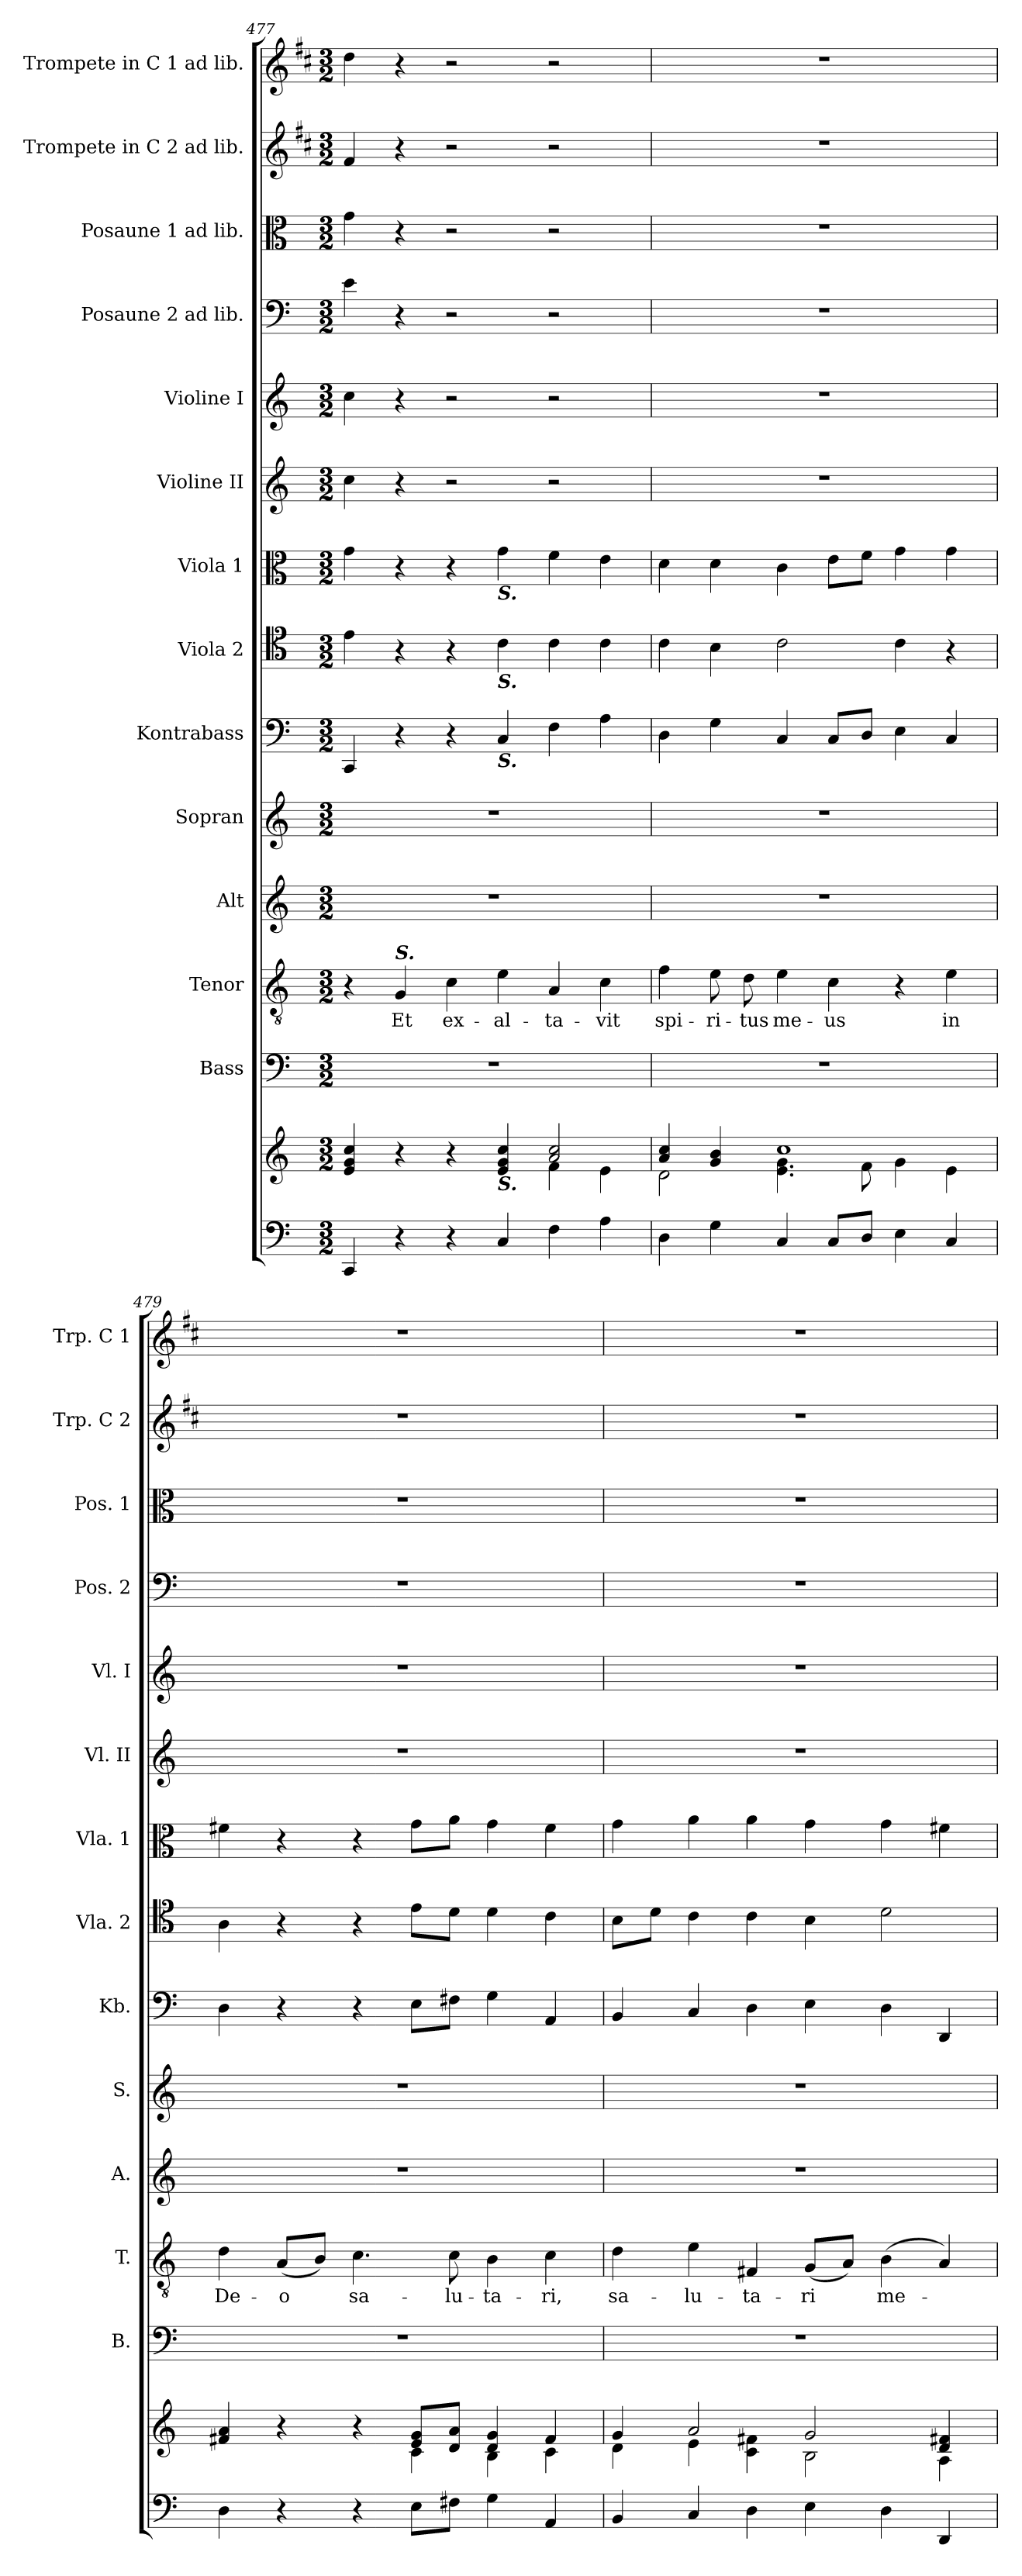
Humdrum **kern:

**kern	**kern	**kern	**kern	**text	**kern	**kern	**kern	**kern	**kern	**kern	**kern	**kern	**kern	**kern	**kern
*part14	*part14	*part13	*part12	*part12	*part11	*part10	*part9	*part8	*part7	*part6	*part5	*part4	*part3	*part2	*part1
*staff15	*staff14	*staff13	*staff12	*staff12	*staff11	*staff10	*staff9	*staff8	*staff7	*staff6	*staff5	*staff4	*staff3	*staff2	*staff1
*	*	*I"Bass	*I"Tenor	*	*I"Alt	*I"Sopran	*I"Kontrabass	*I"Viola 2	*I"Viola 1	*I"Violine II	*I"Violine I	*I"Posaune 2 ad lib.	*I"Posaune 1 ad lib.	*I"Trompete in C 2 ad lib.	*I"Trompete in C 1 ad lib.
*	*	*I'B.	*I'T.	*	*I'A.	*I'S.	*I'Kb.	*I'Vla. 2	*I'Vla. 1	*I'Vl. II	*I'Vl. I	*I'Pos. 2	*I'Pos. 1	*I'Trp. C 2	*I'Trp. C 1
!!LO:PB:g=z
*clefF4	*clefG2	*clefF4	*clefGv2	*	*clefG2	*clefG2	*clefF4	*clefC4	*clefC3	*clefG2	*clefG2	*clefF4	*clefC3	*clefG2	*clefG2
*	*	*	*	*	*	*	*ITrd7c12	*	*	*	*	*	*	*ITrd1c2	*ITrd1c2
*k[]	*k[]	*k[]	*k[]	*	*k[]	*k[]	*k[]	*k[]	*k[]	*k[]	*k[]	*k[]	*k[]	*k[]	*k[]
*C:	*C:	*C:	*C:	*	*C:	*C:	*C:	*C:	*C:	*C:	*C:	*C:	*C:	*C:	*C:
*M3/2	*M3/2	*M3/2	*M3/2	*	*M3/2	*M3/2	*M3/2	*M3/2	*M3/2	*M3/2	*M3/2	*M3/2	*M3/2	*M3/2	*M3/2
=477	=477	=477	=477	=477	=477	=477	=477	=477	=477	=477	=477	=477	=477	=477	=477
*	*^	*	*	*	*	*	*	*	*	*	*	*	*	*	*
4CC/	4e/ 4g/ 4cc/	1ryy	1.r	4r	.	1.r	1.r	4CCC/	4e\	4g\	4cc\	4cc\	4e\	4g\	4e/	4cc\
!	!	!	!	!LO:TX:a:Bi:t=S.	!	!	!	!	!	!	!	!	!	!	!	!
!	!	!	!	!	!LO:LY:b	!	!	!	!	!	!	!	!	!	!	!
4r	4r	.	.	4G/	Et	.	.	4r	4r	4r	4r	4r	4r	4r	4r	4r
!	!	!	!	!	!LO:LY:b	!	!	!	!	!	!	!	!	!	!	!
4r	4r	.	.	4c\	ex-	.	.	4r	4r	4r	2r	2r	2r	2r	2r	2r
!	!	!	!	!	!	!	!	!	!	!LO:TX:b:Bi:t=S.	!	!	!	!	!	!
!	!	!	!	!	!	!	!	!	!LO:TX:b:Bi:t=S.	!	!	!	!	!	!	!
!	!	!	!	!	!	!	!	!LO:TX:b:Bi:t=S.	!	!	!	!	!	!	!	!
!	!LO:TX:b:Bi:t=S.	!	!	!	!	!	!	!	!	!	!	!	!	!	!	!
!	!	!	!	!	!LO:LY:b	!	!	!	!	!	!	!	!	!	!	!
4C/	4e/ 4g/ 4cc/	.	.	4e\	-al-	.	.	4CC/	4c\	4g\	.	.	.	.	.	.
!	!	!	!	!	!LO:LY:b	!	!	!	!	!	!	!	!	!	!	!
4F\	2a/ 2cc/	4f\	.	4A/	-ta-	.	.	4FF\	4c\	4f\	2r	2r	2r	2r	2r	2r
!	!	!	!	!	!LO:LY:b	!	!	!	!	!	!	!	!	!	!	!
4A\	.	4e\	.	4c\	-vit	.	.	4AA\	4c\	4e\	.	.	.	.	.	.
=478	=478	=478	=478	=478	=478	=478	=478	=478	=478	=478	=478	=478	=478	=478	=478	=478
!	!	!	!	!	!LO:LY:b	!	!	!	!	!	!	!	!	!	!	!
4D\	4a/ 4cc/	2d\	1.r	4f\	spi-	1.r	1.r	4DD\	4c\	4d\	1.r	1.r	1.r	1.r	1.r	1.r
!	!	!	!	!	!LO:LY:b	!	!	!	!	!	!	!	!	!	!	!
4G\	4g/ 4b/	.	.	8e\	-ri-	.	.	4GG\	4B\	4d\	.	.	.	.	.	.
!	!	!	!	!	!LO:LY:b	!	!	!	!	!	!	!	!	!	!	!
.	.	.	.	8d\	-tus	.	.	.	.	.	.	.	.	.	.	.
!	!	!	!	!	!LO:LY:b	!	!	!	!	!	!	!	!	!	!	!
4C/	1cc	4.e\ 4.g\	.	4e\	me-	.	.	4CC/	2c\	4c\	.	.	.	.	.	.
!	!	!	!	!	!LO:LY:b	!	!	!	!	!	!	!	!	!	!	!
8C/L	.	.	.	4c\	-us	.	.	8CC/L	.	8e\L	.	.	.	.	.	.
8D/J	.	8f\	.	.	.	.	.	8DD/J	.	8f\J	.	.	.	.	.	.
4E\	.	4g\	.	4r	.	.	.	4EE\	4c\	4g\	.	.	.	.	.	.
!	!	!	!	!	!LO:LY:b	!	!	!	!	!	!	!	!	!	!	!
4C/	.	4e\	.	4e\	in	.	.	4CC/	4r	4g\	.	.	.	.	.	.
=479	=479	=479	=479	=479	=479	=479	=479	=479	=479	=479	=479	=479	=479	=479	=479	=479
!	!	!	!	!	!LO:LY:b	!	!	!	!	!	!	!	!	!	!	!
4D\	4f#X/ 4a/	2ryy	1.r	4d\	De-	1.r	1.r	4DD\	4A\	4f#X\	1.r	1.r	1.r	1.r	1.r	1.r
!	!	!	!	!	!LO:LY:b	!	!	!	!	!	!	!	!	!	!	!
4r	4r	.	.	(<8A/L	-o	.	.	4r	4r	4r	.	.	.	.	.	.
.	.	.	.	8B/J)	.	.	.	.	.	.	.	.	.	.	.	.
!	!	!	!	!	!LO:LY:b	!	!	!	!	!	!	!	!	!	!	!
4r	4r	4ryy	.	4.c\	sa-	.	.	4r	4r	4r	.	.	.	.	.	.
8E\L	8e/ 8g/L	4c\	.	.	.	.	.	8EE\L	8e\L	8g\L	.	.	.	.	.	.
!	!	!	!	!	!LO:LY:b	!	!	!	!	!	!	!	!	!	!	!
8F#X\J	8d/ 8a/J	.	.	8c\	-lu-	.	.	8FF#X\J	8d\J	8a\J	.	.	.	.	.	.
!	!	!	!	!	!LO:LY:b	!	!	!	!	!	!	!	!	!	!	!
4G\	4d/ 4g/	4B\	.	4B\	-ta-	.	.	4GG\	4d\	4g\	.	.	.	.	.	.
!	!	!	!	!	!LO:LY:b	!	!	!	!	!	!	!	!	!	!	!
4AA/	4f#/	4c\	.	4c\	-ri,	.	.	4AAA/	4c\	4f#\	.	.	.	.	.	.
=480	=480	=480	=480	=480	=480	=480	=480	=480	=480	=480	=480	=480	=480	=480	=480	=480
!	!	!	!	!	!LO:LY:b	!	!	!	!	!	!	!	!	!	!	!
4BB/	4g/	4d\	1.r	4d\	sa-	1.r	1.r	4BBB/	8B\L	4g\	1.r	1.r	1.r	1.r	1.r	1.r
.	.	.	.	.	.	.	.	.	8d\J	.	.	.	.	.	.	.
!	!	!	!	!	!LO:LY:b	!	!	!	!	!	!	!	!	!	!	!
4C/	2a/	4e\	.	4e\	-lu-	.	.	4CC/	4c\	4a\	.	.	.	.	.	.
!	!	!	!	!	!LO:LY:b	!	!	!	!	!	!	!	!	!	!	!
4D\	.	4c\ 4f#X\	.	4F#X/	-ta-	.	.	4DD\	4c\	4a\	.	.	.	.	.	.
!	!	!	!	!	!LO:LY:b	!	!	!	!	!	!	!	!	!	!	!
4E\	2g/	2B\	.	(<8G/L	-ri	.	.	4EE\	4B\	4g\	.	.	.	.	.	.
.	.	.	.	8A/J)	.	.	.	.	.	.	.	.	.	.	.	.
!	!	!	!	!	!LO:LY:b	!	!	!	!	!	!	!	!	!	!	!
4D\	.	.	.	(>4B\	me-	.	.	4DD\	2d\	4g\	.	.	.	.	.	.
4DD/	4d/ 4f#X/	4A\	.	4A/)	.	.	.	4DDD/	.	4f#X\	.	.	.	.	.	.
*	*v	*v	*	*	*	*	*	*	*	*	*	*	*	*	*	*
=	=	=	=	=	=	=	=	=	=	=	=	=	=	=	=
*-	*-	*-	*-	*-	*-	*-	*-	*-	*-	*-	*-	*-	*-	*-	*-
